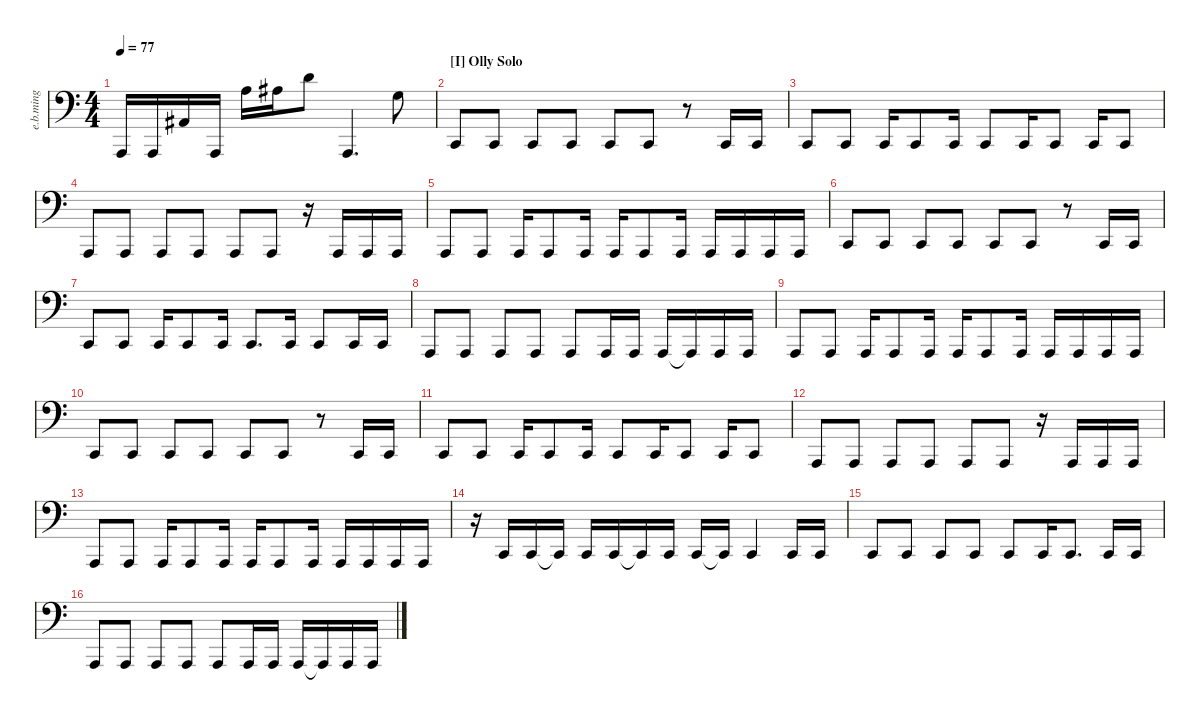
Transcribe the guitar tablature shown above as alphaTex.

\defaultSystemsLayout 4
\hideDynamics
\bracketExtendMode nobrackets
\otherSystemsTrackNameOrientation horizontal
\track ("Electric Bass Ming" "e.b.ming") {instrument electricbassfinger}
\staff {score}
\tuning (G2 D2 A1 E1 A0)
\ts (4 4)
\tempo 77
\clef f4
\ks c
0.5.16{dy mf} 0.5{pm}.16 13.5.16 0.5.16 12.3.16 13.3.16 12.2.8 0.5.4{d} 15.4.8 |
\section ("I" "Olly Solo")
3.5.8{dy ff} 3.5.8 3.5.8 3.5.8 3.5.8 3.5.8 r.8 3.5.16 3.5.16 |
3.5.8 3.5.8 3.5.16 3.5.8 3.5.16 3.5.8 3.5.16 3.5.8 3.5.16 3.5.8 |
0.5.8 0.5.8 0.5.8 0.5.8 0.5.8 0.5.8 r.16 0.5.16 0.5.16 0.5.16 |
0.5.8 0.5.8 0.5.16 0.5.8 0.5.16 0.5.16 0.5.8 0.5.16 0.5.16 0.5.16 0.5.16 0.5.16 |
3.5.8 3.5.8 3.5.8 3.5.8 3.5.8 3.5.8 r.8 3.5.16 3.5.16 |
3.5.8 3.5.8 3.5.16 3.5.8 3.5.16 3.5.8{d} 3.5.16 3.5.8 3.5.16 3.5.16 |
0.5.8 0.5.8 0.5.8 0.5.8 0.5.8 0.5.16 0.5.16 0.5.16 0.5{t}.16 0.5.16 0.5.16 |
0.5.8 0.5.8 0.5.16 0.5.8 0.5.16 0.5.16 0.5.8 0.5.16 0.5.16 0.5.16 0.5.16 0.5.16 |
3.5.8 3.5.8 3.5.8 3.5.8 3.5.8 3.5.8 r.8 3.5.16 3.5.16 |
3.5.8 3.5.8 3.5.16 3.5.8 3.5.16 3.5.8 3.5.16 3.5.8 3.5.16 3.5.8 |
0.5.8 0.5.8 0.5.8 0.5.8 0.5.8 0.5.8 r.16 0.5.16 0.5.16 0.5.16 |
0.5.8 0.5.8 0.5.16 0.5.8 0.5.16 0.5.16 0.5.8 0.5.16 0.5.16 0.5.16 0.5.16 0.5.16 |
r.16 3.5.16{dy mf} 3.5.16 3.5{t}.16 3.5.16 3.5.16 3.5{t}.16 3.5.16 3.5.16 3.5{t}.16 3.5.4 3.5.16 3.5.16 |
3.5.8 3.5.8 3.5.8 3.5.8 3.5.8 3.5.16 3.5.8{d} 3.5.16 3.5.16 |
0.5.8{dy ff} 0.5.8 0.5.8 0.5.8 0.5.8 0.5.16 0.5.16 0.5.16 0.5{t}.16 0.5.16 0.5.16
